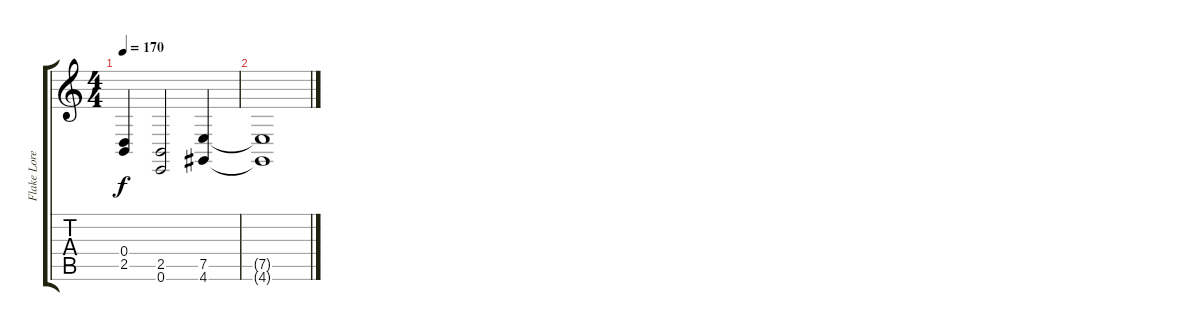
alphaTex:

\track ("Flake Lorenz" "Flake Lore") {instrument lead2sawtooth}
\staff {score tabs}
\tuning (E4 B3 G3 D3 A2 E2) {hide}
\ts (4 4)
\tempo 170
\clef g2
\ks c
(0.4 2.5).4{dy f} (2.5 0.6).2 (7.5 4.6).4 |
(7.5{t} 4.6{t}).1
